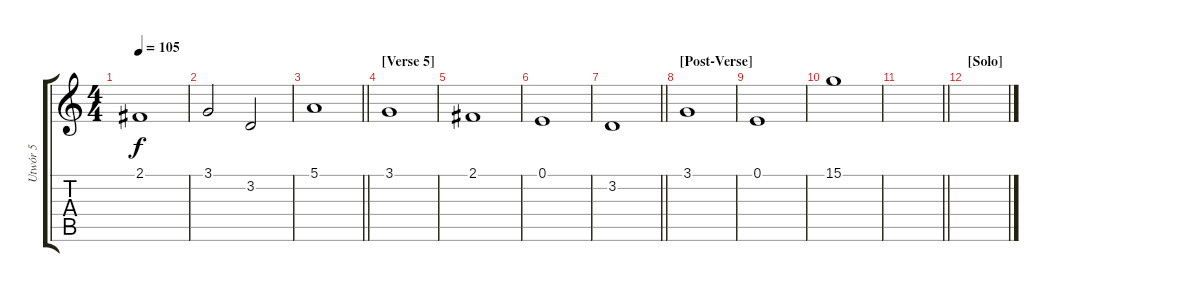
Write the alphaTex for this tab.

\track ("Utwór 5" "Utwór 5") {instrument glockenspiel}
\staff {score tabs}
\tuning (E4 B3 G3 D3 A2 E2) {hide}
\ts (4 4)
\tempo 105
\clef g2
\ks c
2.1.1{dy f} |
3.1.2 3.2.2 |
\barLineRight lightlight
5.1.1 |
\section ("" "[Verse 5]")
3.1.1 |
2.1.1 |
0.1.1 |
\barLineRight lightlight
3.2.1 |
\section ("" "[Post-Verse]")
3.1.1 |
0.1.1 |
15.1.1 |
\barLineRight lightlight
|
\section ("" "[Solo]")
